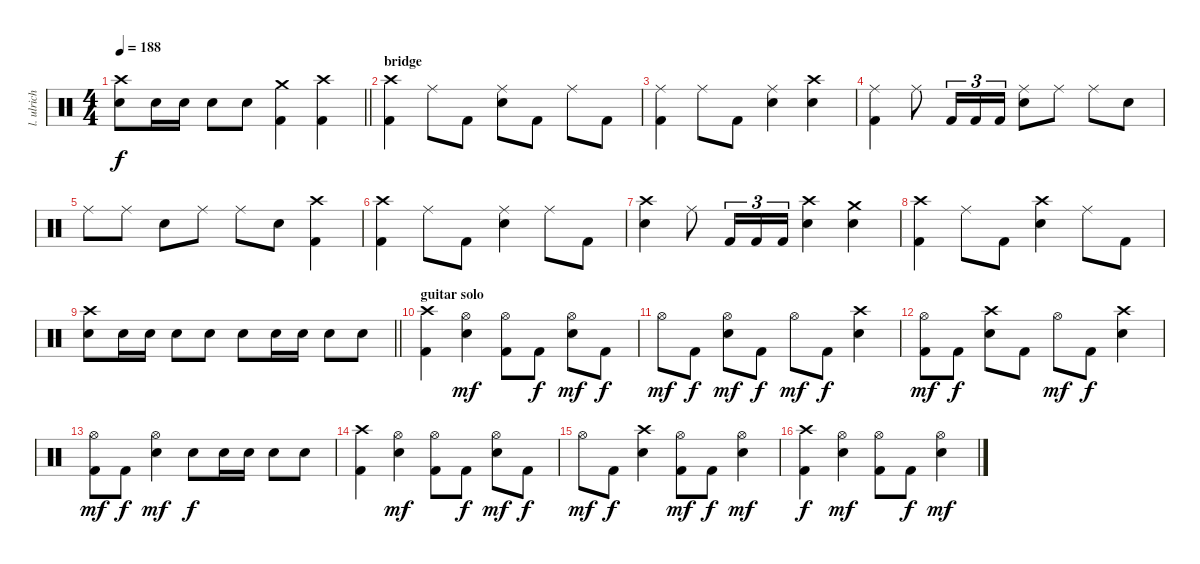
\track ("l. ulrich - drums" "l. ulrich ") {instrument percussion}
\staff {score}
\articulation defaults
\ts (4 4)
\tempo 188
\clef neutral
\barLineRight lightlight
\ks c
("Crash high (hit)" "Snare (hit) 2").8{dy f} "Snare (hit) 2".16 "Snare (hit) 2".16 "Snare (hit) 2".8 "Snare (hit) 2".8 ("Crash medium (hit)" "Kick (hit) 2").4 ("Crash high (hit)" "Kick (hit) 2").4 |
\section ("" "bridge")
("Crash high (hit)" "Kick (hit) 2").4 "Ride (middle)".8 "Kick (hit) 2".8 ("Ride (middle)" "Snare (hit) 2").8 "Kick (hit) 2".8 "Ride (middle)".8 "Kick (hit) 2".8 |
("Ride (middle)" "Kick (hit) 2").4 "Ride (middle)".8 "Kick (hit) 2".8 ("Ride (middle)" "Snare (hit) 2").4 ("Crash high (hit)" "Snare (hit) 2").4 |
("Ride (middle)" "Kick (hit) 2").4 "Ride (middle)".8 "Kick (hit) 2".16{tu (3 2)} "Kick (hit) 2".16{tu (3 2)} "Kick (hit) 2".16{tu (3 2)} ("Ride (middle)" "Snare (hit) 2").8 "Ride (middle)".8 "Ride (middle)".8 "Snare (hit) 2".8 |
"Ride (middle)".8 "Ride (middle)".8 "Snare (hit) 2".8 "Ride (middle)".8 "Ride (middle)".8 "Snare (hit) 2".8 ("Crash high (hit)" "Kick (hit) 2").4 |
("Crash high (hit)" "Kick (hit) 2").4 "Ride (middle)".8 "Kick (hit) 2".8 ("Ride (middle)" "Snare (hit) 2").4 "Ride (middle)".8 "Kick (hit) 2".8 |
("Crash high (hit)" "Snare (hit) 2").4 "Ride (middle)".8 "Kick (hit) 2".16{tu (3 2)} "Kick (hit) 2".16{tu (3 2)} "Kick (hit) 2".16{tu (3 2)} ("Crash high (hit)" "Snare (hit) 2").4 ("Crash medium (hit)" "Snare (hit) 2").4 |
("Crash high (hit)" "Kick (hit) 2").4 "Ride (middle)".8 "Kick (hit) 2".8 ("Crash high (hit)" "Snare (hit) 2").4 "Ride (middle)".8 "Kick (hit) 2".8 |
\barLineRight lightlight
("Crash high (hit)" "Snare (hit) 2").8 "Snare (hit) 2".16 "Snare (hit) 2".16 "Snare (hit) 2".8 "Snare (hit) 2".8 "Snare (hit) 2".8 "Snare (hit) 2".16 "Snare (hit) 2".16 "Snare (hit) 2".8 "Snare (hit) 2".8 |
\section ("" "guitar solo")
("Crash high (hit)" "Kick (hit) 2").4 ("Hi-Hat (open)" "Snare (hit) 2").4{dy mf} ("Hi-Hat (open)" "Kick (hit) 2").8 "Kick (hit) 2".8{dy f} ("Hi-Hat (open)" "Snare (hit) 2").8{dy mf} "Kick (hit) 2".8{dy f} |
"Hi-Hat (open)".8{dy mf} "Kick (hit) 2".8{dy f} ("Hi-Hat (open)" "Snare (hit) 2").8{dy mf} "Kick (hit) 2".8{dy f} "Hi-Hat (open)".8{dy mf} "Kick (hit) 2".8{dy f} ("Crash high (hit)" "Snare (hit) 2").4 |
("Hi-Hat (open)" "Kick (hit) 2").8{dy mf} "Kick (hit) 2".8{dy f} ("Crash high (hit)" "Snare (hit) 2").8 "Kick (hit) 2".8 "Hi-Hat (open)".8{dy mf} "Kick (hit) 2".8{dy f} ("Crash high (hit)" "Snare (hit) 2").4 |
("Hi-Hat (open)" "Kick (hit) 2").8{dy mf} "Kick (hit) 2".8{dy f} ("Hi-Hat (open)" "Snare (hit) 2").4{dy mf} "Snare (hit) 2".8{dy f} "Snare (hit) 2".16 "Snare (hit) 2".16 "Snare (hit) 2".8 "Snare (hit) 2".8 |
("Crash high (hit)" "Kick (hit) 2").4 ("Hi-Hat (open)" "Snare (hit) 2").4{dy mf} ("Hi-Hat (open)" "Kick (hit) 2").8 "Kick (hit) 2".8{dy f} ("Hi-Hat (open)" "Snare (hit) 2").8{dy mf} "Kick (hit) 2".8{dy f} |
"Hi-Hat (open)".8{dy mf} "Kick (hit) 2".8{dy f} ("Crash high (hit)" "Snare (hit) 2").4 ("Hi-Hat (open)" "Kick (hit) 2").8{dy mf} "Kick (hit) 2".8{dy f} ("Hi-Hat (open)" "Snare (hit) 2").4{dy mf} |
("Crash high (hit)" "Kick (hit) 2").4{dy f} ("Hi-Hat (open)" "Snare (hit) 2").4{dy mf} ("Hi-Hat (open)" "Kick (hit) 2").8 "Kick (hit) 2".8{dy f} ("Hi-Hat (open)" "Snare (hit) 2").4{dy mf}
